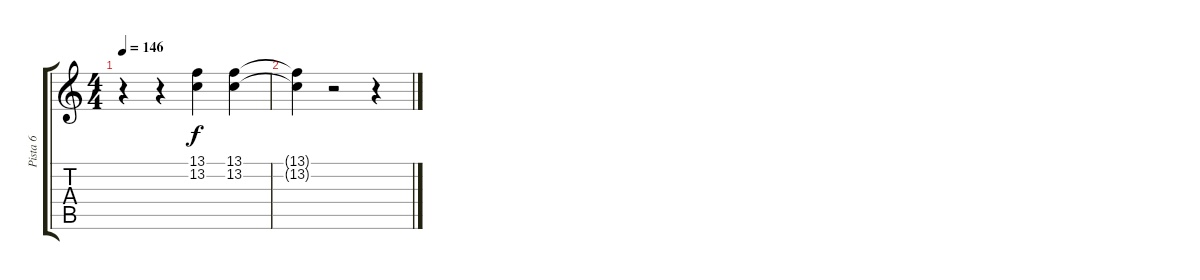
\track ("Pista 6" "Pista 6") {instrument trumpet}
\staff {score tabs}
\tuning (E4 B3 G3 D3 A2 E2) {hide}
\ts (4 4)
\tempo 146
\clef g2
\ks c
r.4{dy f} r.4 (13.1 13.2).4 (13.1 13.2).4 |
(13.1{t} 13.2{t}).4 r.2 r.4
